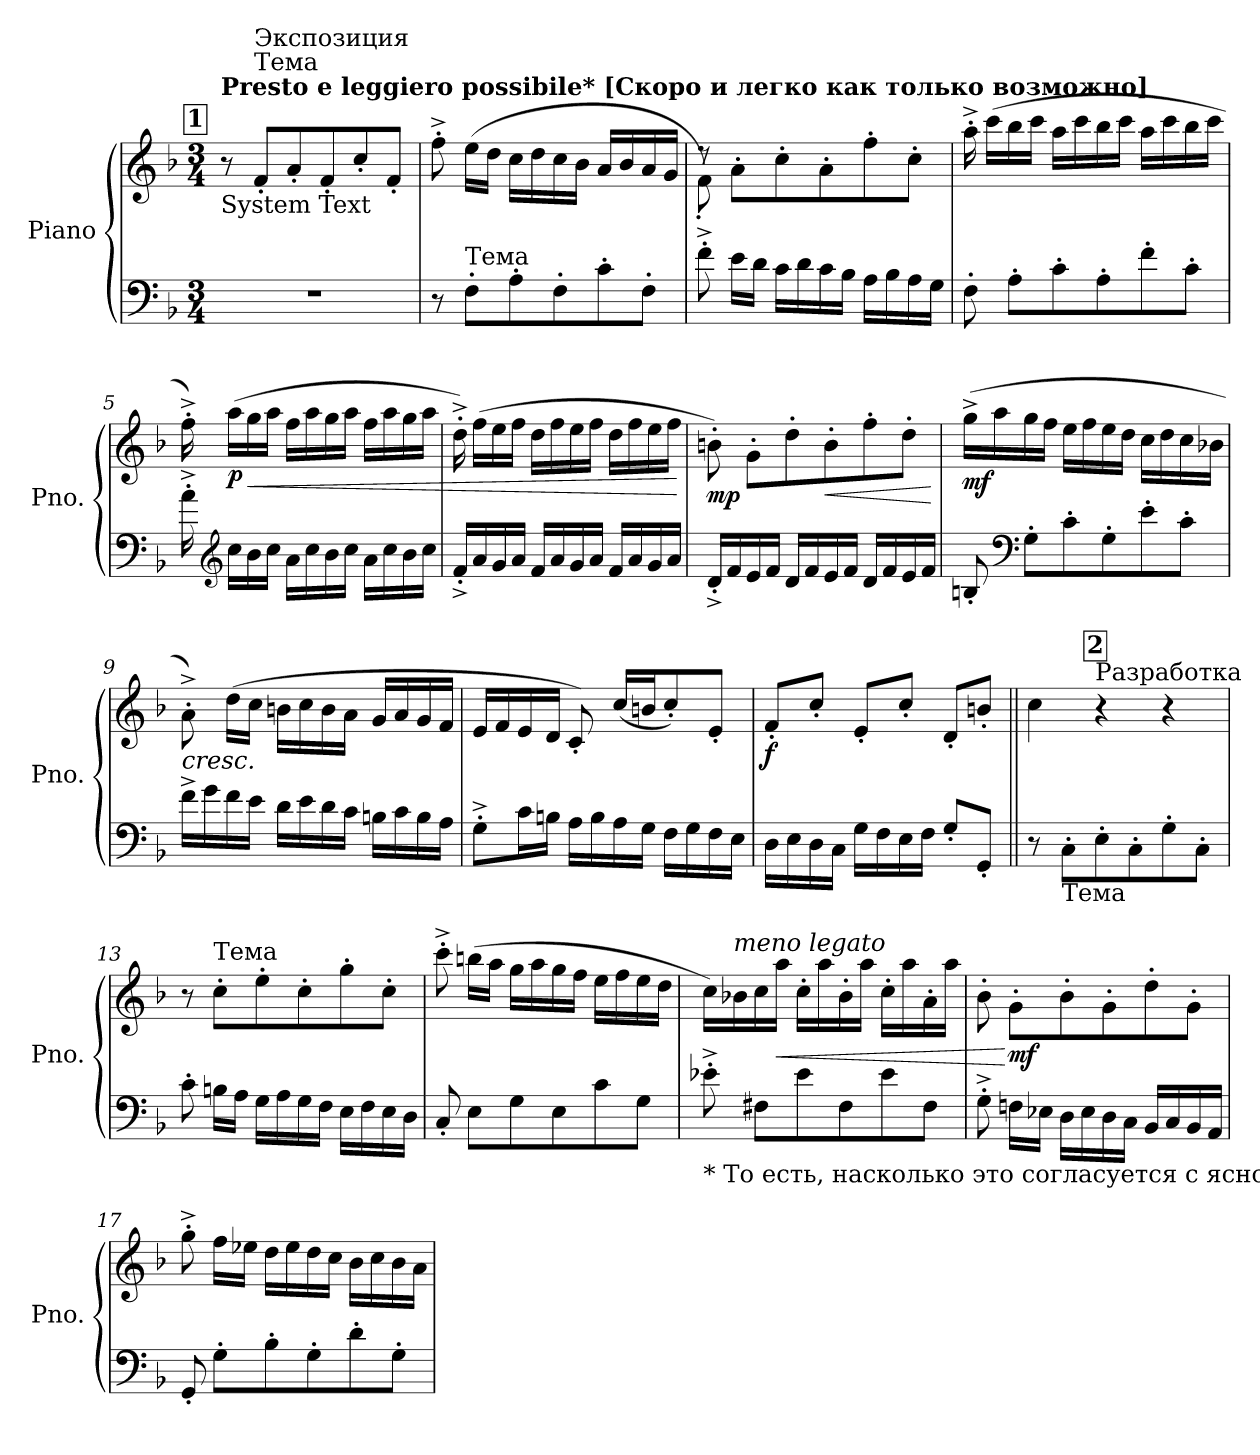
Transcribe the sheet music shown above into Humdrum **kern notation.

**kern	**kern	**dynam
*part1	*part1	*part1
*staff2	*staff1	*staff1/2
*I"Piano	*	*
*I'Pno.	*	*
*clefF4	*clefG2	*
*k[b-]	*k[b-]	*
*M3/4	*M3/4	*
*MM120	*MM120	*
!!LO:REH:place=s1:a:B:fs=14:t=1
=1	=1	=1
!	!LO:TX:a:B:t=Presto e leggiero possibile* [Скоро и легко как только возможно]	!
!	!LO:TX:b:t=System Text	!
2.r	8r	.
!	!LO:TX:a:t=Тема	!
!	!LO:TX:t=Экспозиция	!
!	!	!LO:DY:b
.	8f'/L	other-dynamics
.	8a'/	.
.	8f'/	.
.	8cc'/	.
.	8f'/J	.
=2	=2	=2
8r	8ff'^\	.
!LO:TX:a:t=Тема	!	!
8F'\L	(>16ee\LL	.
.	16dd\JJ	.
8A'\	16cc\LL	.
.	16dd\	.
8F'\	16cc\	.
.	16b-\JJ	.
8c'\	16a/LL	.
.	16b-/	.
8F'\J	16a/	.
.	16g/JJ	.
=3	=3	=3
*	*^	*
8f'^\	8r	8f'\)	.
16e\LL	8ryy	8a'\L	.
16d\JJ	.	.	.
16c\LL	2ryy	8cc'\	.
16d\	.	.	.
16c\	.	8a'\	.
16B-\JJ	.	.	.
16A\LL	.	8ff'\	.
16B-\	.	.	.
16A\	.	8cc'\J	.
16G\JJ	.	.	.
*	*v	*v	*
=4	=4	=4
8F'\	16aa'^\	.
.	(>16ccc\LL	.
8A'\L	16bb-\	.
.	16ccc\JJ	.
8c'\	16aa\LL	.
.	16ccc\	.
8A'\	16bb-\	.
.	16ccc\JJ	.
8f'\	16aa\LL	.
.	16ccc\	.
8c'\J	16bb-\	.
.	16ccc\JJ	.
!!LO:LB:g=z
=5	=5	=5
16a'^\	16ff'^\)	.
*clefG2	*	*
!	!	!LO:DY:b
16cc\LL	(>16aa\LL	p
!	!	!LO:HP:b
16b-\	16gg\	<
16cc\JJ	16aa\JJ	.
16a\LL	16ff\LL	.
16cc\	16aa\	.
16b-\	16gg\	.
16cc\JJ	16aa\JJ	.
16a\LL	16ff\LL	.
16cc\	16aa\	.
16b-\	16gg\	.
16cc\JJ	16aa\JJ	.
=6	=6	=6
16f'^/LL	16dd'^\)	.
16a/	(>16ff\LL	.
16g/	16ee\	.
16a/JJ	16ff\JJ	.
16f/LL	16dd\LL	.
16a/	16ff\	.
16g/	16ee\	.
16a/JJ	16ff\JJ	.
16f/LL	16dd\LL	.
16a/	16ff\	.
16g/	16ee\	.
16a/JJ	16ff\JJ	.
.	.	[
=7	=7	=7
!	!	!LO:DY:b
16d'^/LL	8bn'\)	mp
16f/	.	.
16e/	8g'\L	.
16f/JJ	.	.
16d/LL	8dd'\	.
16f/	.	.
!	!	!LO:HP:b
16e/	8b'\	<
16f/JJ	.	.
16d/LL	8ff'\	.
16f/	.	.
16e/	8dd'\J	.
16f/JJ	.	.
.	.	[
!!LO:LB:g=z
=8	=8	=8
!	!	!LO:DY:b
8Bn'/	(>16gg^\LL	mf
.	16aa\	.
*clefF4	*	*
8G'\L	16gg\	.
.	16ff\JJ	.
8c'\	16ee\LL	.
.	16ff\	.
8G'\	16ee\	.
.	16dd\JJ	.
8e'\	16cc\LL	.
.	16dd\	.
8c'\J	16cc\	.
.	16b-X\JJ	.
=9	=9	=9
!	!LO:TX:b:i:t=cresc.	!
16f^\LL	8a'^\)	.
16g\	.	.
16f\	(>16dd\LL	.
16e\JJ	16cc\JJ	.
16d\LL	16bn\LL	.
16e\	16cc\	.
16d\	16b\	.
16c\JJ	16a\JJ	.
16Bn\LL	16g/LL	.
16c\	16a/	.
16B\	16g/	.
16A\JJ	16f/JJ	.
=10	=10	=10
8G'^\L	16e/LL	.
.	16f/	.
16c\L	16e/	.
16Bn\JJ	16d/JJ	.
16A\LL	8c'/)	.
16B\	.	.
16A\	(<16cc/LL	.
16G\JJ	16bn/J	.
16F\LL	8cc'/)	.
16G\	.	.
16F\	8e'/J	.
16E\JJ	.	.
!!LO:LB:g=z
=11	=11	=11
!	!	!LO:DY:b
16D\LL	8f'/L	f
16E\	.	.
16D\	8cc'/J	.
16C\JJ	.	.
16G\LL	8e'/L	.
16F\	.	.
16E\	8cc'/J	.
16F\JJ	.	.
8G'/L	8d'/L	.
8GG'/J	8bn'/J	.
!!LO:REH:place=s1:a:B:fs=14:t=2:qo=1
=12||	=12||	=12||
8r	4cc\	.
!LO:TX:b:t=Тема	!	!
8C'\L	.	.
!	!LO:TX:a:t=Разработка	!
!	!	!LO:DY:b
8E'\	4r	other-dynamics
8C'\	.	.
8G'\	4r	.
8C'\J	.	.
=13	=13	=13
8c'\	8r	.
!	!LO:TX:a:t=Тема	!
16Bn\LL	8cc'\L	.
16A\JJ	.	.
16G\LL	8ee'\	.
16A\	.	.
16G\	8cc'\	.
16F\JJ	.	.
16E\LL	8gg'\	.
16F\	.	.
16E\	8cc'\J	.
16D\JJ	.	.
=14	=14	=14
8C'/	8ccc'^\	.
8E\L	(>16bbn\LL	.
.	16aa\JJ	.
8G\	16gg\LL	.
.	16aa\	.
8E\	16gg\	.
.	16ff\JJ	.
8c\	16ee\LL	.
.	16ff\	.
8G\J	16ee\	.
.	16dd\JJ	.
!!LO:LB:g=z
=15	=15	=15
!LO:TX:b:t=* То есть, насколько это согласуется с ясностью.	!	!
8e-X'^\	16cc\LL)	.
!	!LO:TX:a:i:t=meno legato	!
!	!	!LO:DY:b
.	16b-X\	other-dynamics
8F#X\L	16cc\	.
!	!	!LO:HP:b
.	16aa\JJ	<
8e-\	16cc'\LL	.
.	16aa\	.
8F#\	16b-'\	.
.	16aa\JJ	.
8e-\	16cc'\LL	.
.	16aa\	.
8F#\J	16a'\	.
.	16aa\JJ	.
=16	=16	=16
8G'^\	8b-'\	.
!	!	!LO:DY:n=1:b
16Fn\LL	8g'\L	[ mf
16E-X\JJ	.	.
16D\LL	8b-'\	.
16E-\	.	.
16D\	8g'\	.
16C\JJ	.	.
16BB-/LL	8dd'\	.
16C/	.	.
16BB-/	8g'\J	.
16AA/JJ	.	.
=17	=17	=17
8GG'/	8gg'^\	.
8G'\L	16ff\LL	.
.	16ee-X\JJ	.
8B-'\	16dd\LL	.
.	16ee-\	.
8G'\	16dd\	.
.	16cc\JJ	.
8d'\	16b-\LL	.
.	16cc\	.
8G'\J	16b-\	.
.	16a\JJ	.
=	=	=
*-	*-	*-
